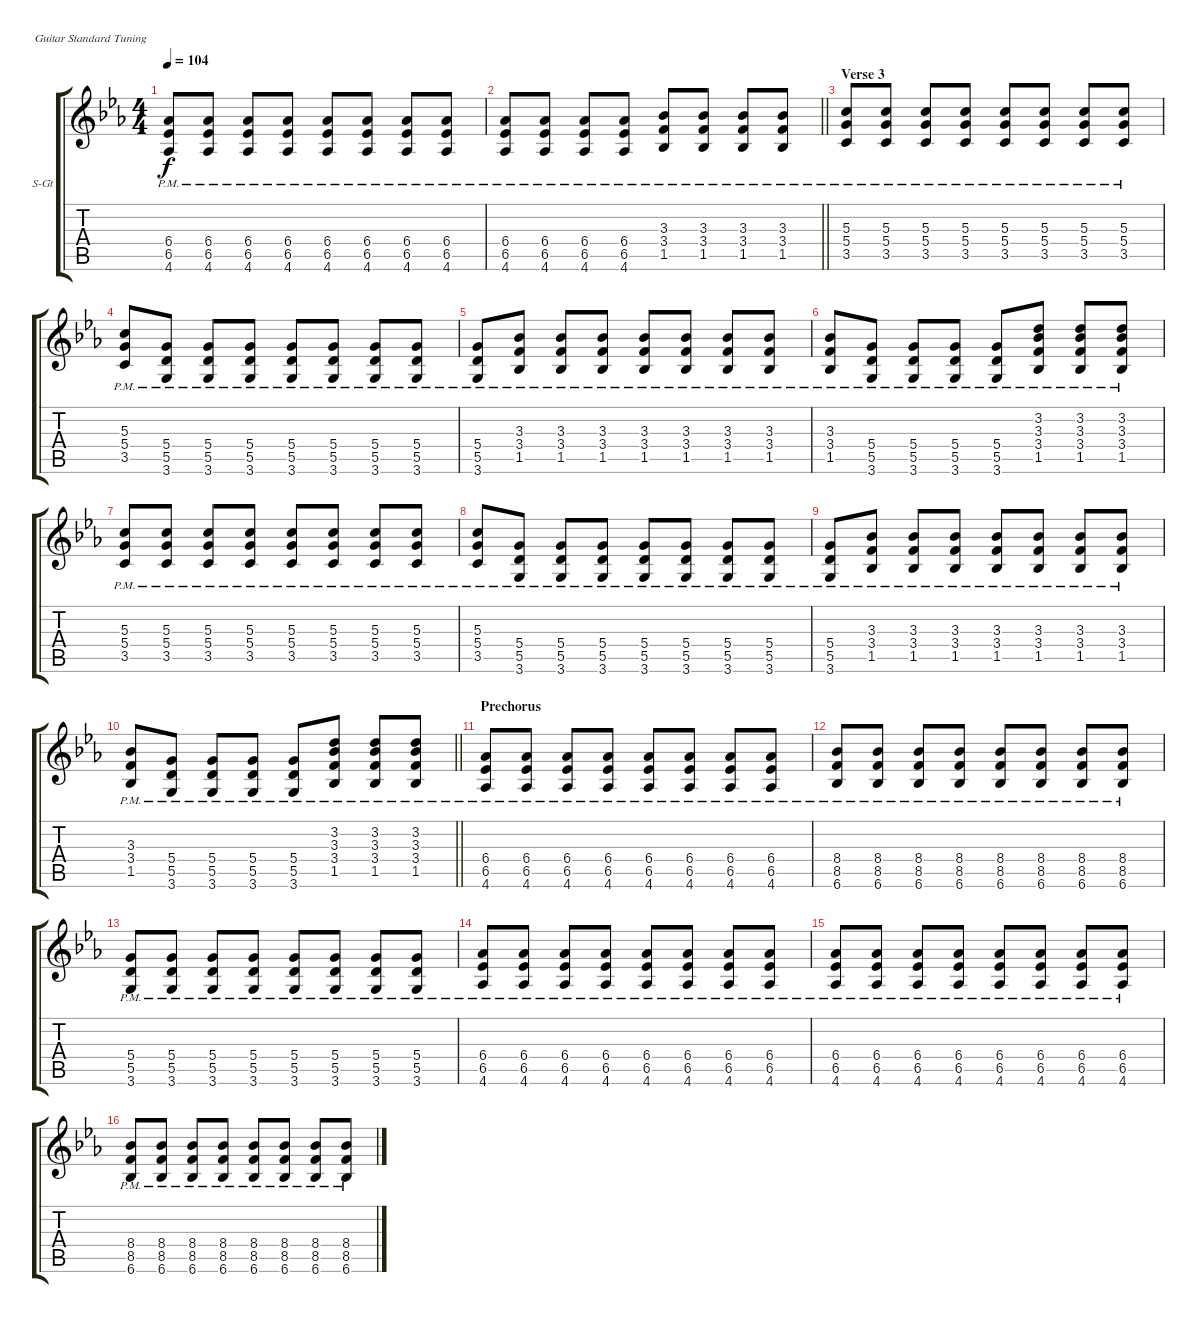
\bracketExtendMode groupsimilarinstruments
\firstSystemTrackNameOrientation horizontal
\otherSystemsTrackNameOrientation horizontal
\track ("Acoustic guitar (muted)" "S-Gt") {instrument acousticguitarsteel}
\staff {score tabs}
\tuning (E4 B3 G3 D3 A2 E2)
\ts (4 4)
\tempo 104
\clef g2
\ks eb
(6.4{pm} 6.5{pm} 4.6{pm}).8{dy f} (6.4{pm} 6.5{pm} 4.6{pm}).8 (6.4{pm} 6.5{pm} 4.6{pm}).8 (6.4{pm} 6.5{pm} 4.6{pm}).8 (6.4{pm} 6.5{pm} 4.6{pm}).8 (6.4{pm} 6.5{pm} 4.6{pm}).8 (6.4{pm} 6.5{pm} 4.6{pm}).8 (6.4{pm} 6.5{pm} 4.6{pm}).8 |
\barLineRight lightlight
(6.4{pm} 6.5{pm} 4.6{pm}).8 (6.4{pm} 6.5{pm} 4.6{pm}).8 (6.4{pm} 6.5{pm} 4.6{pm}).8 (6.4{pm} 6.5{pm} 4.6{pm}).8 (3.3{pm} 3.4{pm} 1.5{pm}).8 (3.3{pm} 3.4{pm} 1.5{pm}).8 (3.3{pm} 3.4{pm} 1.5{pm}).8 (3.3{pm} 3.4{pm} 1.5{pm}).8 |
\section ("" "Verse 3")
(5.3{pm} 5.4{pm} 3.5{pm}).8 (5.3{pm} 5.4{pm} 3.5{pm}).8 (5.3{pm} 5.4{pm} 3.5{pm}).8 (5.3{pm} 5.4{pm} 3.5{pm}).8 (5.3{pm} 5.4{pm} 3.5{pm}).8 (5.3{pm} 5.4{pm} 3.5{pm}).8 (5.3{pm} 5.4{pm} 3.5{pm}).8 (5.3{pm} 5.4{pm} 3.5{pm}).8 |
(5.3{pm} 5.4{pm} 3.5{pm}).8 (5.4{pm} 5.5{pm} 3.6{pm}).8 (5.4{pm} 5.5{pm} 3.6{pm}).8 (5.4{pm} 5.5{pm} 3.6{pm}).8 (5.4{pm} 5.5{pm} 3.6{pm}).8 (5.4{pm} 5.5{pm} 3.6{pm}).8 (5.4{pm} 5.5{pm} 3.6{pm}).8 (5.4{pm} 5.5{pm} 3.6{pm}).8 |
(5.4{pm} 5.5{pm} 3.6{pm}).8 (3.3{pm} 3.4{pm} 1.5{pm}).8 (3.3{pm} 3.4{pm} 1.5{pm}).8 (3.3{pm} 3.4{pm} 1.5{pm}).8 (3.3{pm} 3.4{pm} 1.5{pm}).8 (3.3{pm} 3.4{pm} 1.5{pm}).8 (3.3{pm} 3.4{pm} 1.5{pm}).8 (3.3{pm} 3.4{pm} 1.5{pm}).8 |
(3.3{pm} 3.4{pm} 1.5{pm}).8 (5.4{pm} 5.5{pm} 3.6{pm}).8 (5.4{pm} 5.5{pm} 3.6{pm}).8 (5.4{pm} 5.5{pm} 3.6{pm}).8 (5.4{pm} 5.5{pm} 3.6{pm}).8 (3.2{pm} 3.3{pm} 3.4{pm} 1.5{pm}).8 (3.2{pm} 3.3{pm} 3.4{pm} 1.5{pm}).8 (3.2{pm} 3.3{pm} 3.4{pm} 1.5{pm}).8 |
(5.3{pm} 5.4{pm} 3.5{pm}).8 (5.3{pm} 5.4{pm} 3.5{pm}).8 (5.3{pm} 5.4{pm} 3.5{pm}).8 (5.3{pm} 5.4{pm} 3.5{pm}).8 (5.3{pm} 5.4{pm} 3.5{pm}).8 (5.3{pm} 5.4{pm} 3.5{pm}).8 (5.3{pm} 5.4{pm} 3.5{pm}).8 (5.3{pm} 5.4{pm} 3.5{pm}).8 |
(5.3{pm} 5.4{pm} 3.5{pm}).8 (5.4{pm} 5.5{pm} 3.6{pm}).8 (5.4{pm} 5.5{pm} 3.6{pm}).8 (5.4{pm} 5.5{pm} 3.6{pm}).8 (5.4{pm} 5.5{pm} 3.6{pm}).8 (5.4{pm} 5.5{pm} 3.6{pm}).8 (5.4{pm} 5.5{pm} 3.6{pm}).8 (5.4{pm} 5.5{pm} 3.6{pm}).8 |
(5.4{pm} 5.5{pm} 3.6{pm}).8 (3.3{pm} 3.4{pm} 1.5{pm}).8 (3.3{pm} 3.4{pm} 1.5{pm}).8 (3.3{pm} 3.4{pm} 1.5{pm}).8 (3.3{pm} 3.4{pm} 1.5{pm}).8 (3.3{pm} 3.4{pm} 1.5{pm}).8 (3.3{pm} 3.4{pm} 1.5{pm}).8 (3.3{pm} 3.4{pm} 1.5{pm}).8 |
\barLineRight lightlight
(3.3{pm} 3.4{pm} 1.5{pm}).8 (5.4{pm} 5.5{pm} 3.6{pm}).8 (5.4{pm} 5.5{pm} 3.6{pm}).8 (5.4{pm} 5.5{pm} 3.6{pm}).8 (5.4{pm} 5.5{pm} 3.6{pm}).8 (3.2{pm} 3.3{pm} 3.4{pm} 1.5{pm}).8 (3.2{pm} 3.3{pm} 3.4{pm} 1.5{pm}).8 (3.2{pm} 3.3{pm} 3.4{pm} 1.5{pm}).8 |
\section ("" "Prechorus")
(6.4{pm} 6.5{pm} 4.6{pm}).8 (6.4{pm} 6.5{pm} 4.6{pm}).8 (6.4{pm} 6.5{pm} 4.6{pm}).8 (6.4{pm} 6.5{pm} 4.6{pm}).8 (6.4{pm} 6.5{pm} 4.6{pm}).8 (6.4{pm} 6.5{pm} 4.6{pm}).8 (6.4{pm} 6.5{pm} 4.6{pm}).8 (6.4{pm} 6.5{pm} 4.6{pm}).8 |
(8.4{pm} 8.5{pm} 6.6{pm}).8 (8.4{pm} 8.5{pm} 6.6{pm}).8 (8.4{pm} 8.5{pm} 6.6{pm}).8 (8.4{pm} 8.5{pm} 6.6{pm}).8 (8.4{pm} 8.5{pm} 6.6{pm}).8 (8.4{pm} 8.5{pm} 6.6{pm}).8 (8.4{pm} 8.5{pm} 6.6{pm}).8 (8.4{pm} 8.5{pm} 6.6{pm}).8 |
(5.4{pm} 5.5{pm} 3.6{pm}).8 (5.4{pm} 5.5{pm} 3.6{pm}).8 (5.4{pm} 5.5{pm} 3.6{pm}).8 (5.4{pm} 5.5{pm} 3.6{pm}).8 (5.4{pm} 5.5{pm} 3.6{pm}).8 (5.4{pm} 5.5{pm} 3.6{pm}).8 (5.4{pm} 5.5{pm} 3.6{pm}).8 (5.4{pm} 5.5{pm} 3.6{pm}).8 |
(6.4{pm} 6.5{pm} 4.6{pm}).8 (6.4{pm} 6.5{pm} 4.6{pm}).8 (6.4{pm} 6.5{pm} 4.6{pm}).8 (6.4{pm} 6.5{pm} 4.6{pm}).8 (6.4{pm} 6.5{pm} 4.6{pm}).8 (6.4{pm} 6.5{pm} 4.6{pm}).8 (6.4{pm} 6.5{pm} 4.6{pm}).8 (6.4{pm} 6.5{pm} 4.6{pm}).8 |
(6.4{pm} 6.5{pm} 4.6{pm}).8 (6.4{pm} 6.5{pm} 4.6{pm}).8 (6.4{pm} 6.5{pm} 4.6{pm}).8 (6.4{pm} 6.5{pm} 4.6{pm}).8 (6.4{pm} 6.5{pm} 4.6{pm}).8 (6.4{pm} 6.5{pm} 4.6{pm}).8 (6.4{pm} 6.5{pm} 4.6{pm}).8 (6.4{pm} 6.5{pm} 4.6{pm}).8 |
(8.4{pm} 8.5{pm} 6.6{pm}).8 (8.4{pm} 8.5{pm} 6.6{pm}).8 (8.4{pm} 8.5{pm} 6.6{pm}).8 (8.4{pm} 8.5{pm} 6.6{pm}).8 (8.4{pm} 8.5{pm} 6.6{pm}).8 (8.4{pm} 8.5{pm} 6.6{pm}).8 (8.4{pm} 8.5{pm} 6.6{pm}).8 (8.4{pm} 8.5{pm} 6.6{pm}).8
